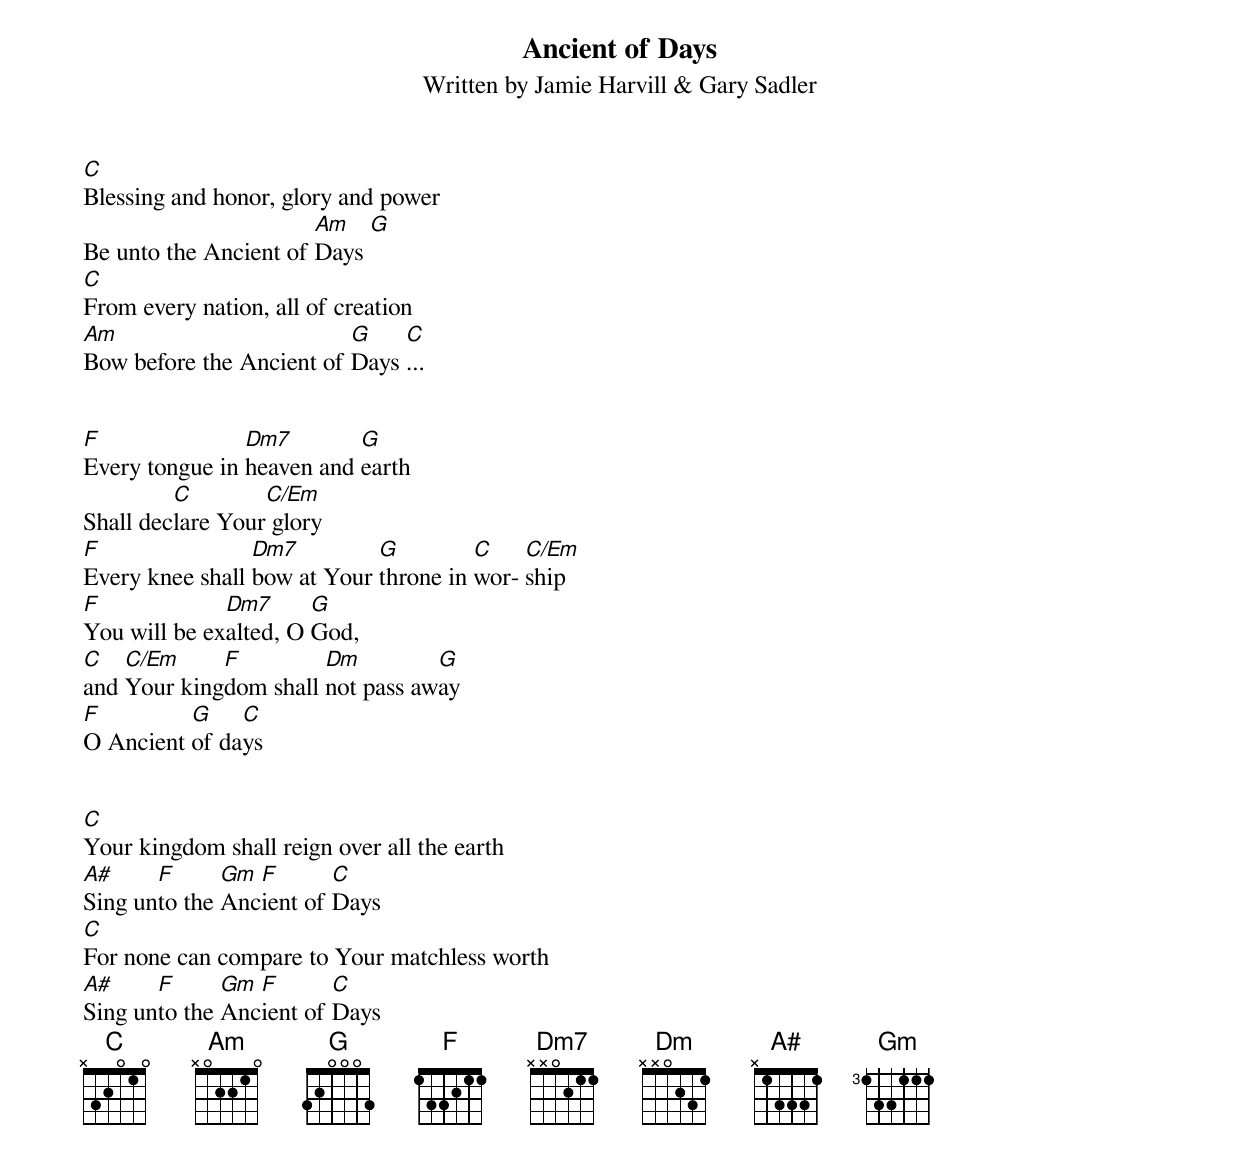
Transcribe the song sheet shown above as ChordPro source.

{t: Ancient of Days}
{st: Written by Jamie Harvill & Gary Sadler}


[C]Blessing and honor, glory and power
Be unto the Ancient of [Am]Days [G]
[C]From every nation, all of creation
[Am]Bow before the Ancient of [G]Days [C]...


[F]Every tongue in [Dm7]heaven and [G]earth
Shall dec[C]lare Your[C/Em] glory
[F]Every knee shall [Dm7]bow at Your [G]throne in [C]wor- [C/Em]ship
[F]You will be ex[Dm7]alted, O [G]God,
[C]and [C/Em]Your king[F]dom shall [Dm]not pass aw[G]ay
[F]O Ancient [G]of da[C]ys


[C]Your kingdom shall reign over all the earth
[A#]Sing un[F]to the [Gm]Anc[F]ient of [C]Days
[C]For none can compare to Your matchless worth
[A#]Sing un[F]to the [Gm]Anc[F]ient of [C]Days
